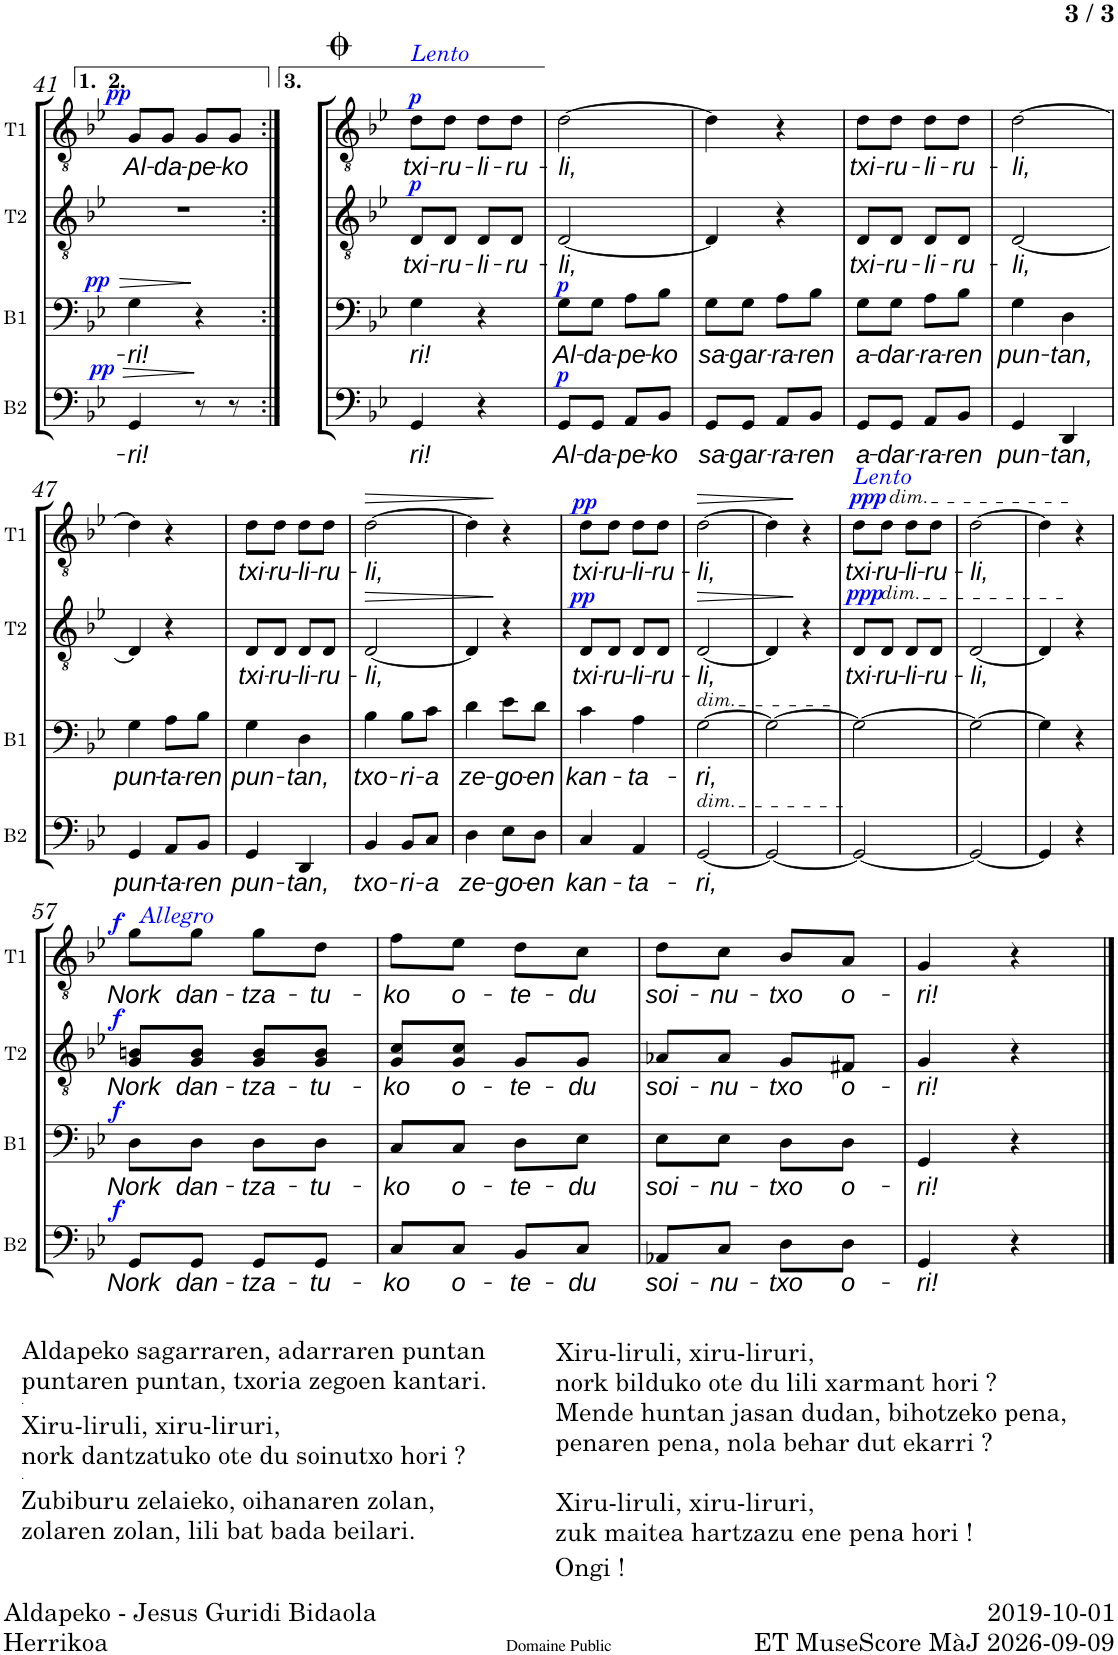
**kern	**text	**dynam	**kern	**text	**dynam	**kern	**text	**dynam	**kern	**text	**dynam
*part4	*part4	*part4	*part3	*part3	*part3	*part2	*part2	*part2	*part1	*part1	*part1
*staff4	*staff4	*staff4	*staff3	*staff3	*staff3	*staff2	*staff2	*staff2	*staff1	*staff1	*staff1
*I"Basse	*	*	*I"Baryton	*	*	*I"Ténor 2	*	*	*I"Ténor 1	*	*
*I'B2	*	*	*I'B1	*	*	*I'T2	*	*	*I'T1	*	*
!!LO:PB:g=z
*clefF4	*	*	*clefF4	*	*	*clefGv2	*	*	*clefGv2	*	*
*k[b-e-]	*	*	*k[b-e-]	*	*	*k[b-e-]	*	*	*k[b-e-]	*	*
*M2/4	*	*	*M2/4	*	*	*M2/4	*	*	*M2/4	*	*
=41	=41	=41	=41	=41	=41	=41	=41	=41	=41	=41	=41
!	!LO:LY:b	!LO:DY:a	!	!LO:LY:b	!LO:DY:a	!	!	!	!	!LO:LY:b	!LO:DY:a
4GG/	-ri!	pp	4G\	-ri!	pp	2r	.	.	8G/L	Al-	pp
!	!	!	!	!	!	!	!	!	!	!LO:LY:b	!
.	.	.	.	.	.	.	.	.	8G/J	-da-	.
!	!	!	!	!	!	!	!	!	!	!LO:LY:b	!
8r	.	.	4r	.	.	.	.	.	8G/L	-pe-	.
!	!	!	!	!	!	!	!	!	!	!LO:LY:b	!
8r	.	.	.	.	.	.	.	.	8G/J	-ko	.
=42:|!	=42:|!	=42:|!	=42:|!	=42:|!	=42:|!	=42:|!	=42:|!	=42:|!	=42:|!	=42:|!	=42:|!
!	!	!	!	!	!	!	!	!	!LO:TX:a:i:color=#0000FF:t=Lento	!	!
!	!LO:LY:b	!	!	!LO:LY:b	!	!	!LO:LY:b	!LO:DY:a	!	!LO:LY:b	!LO:DY:a
4GG/	-ri!	.	4G\	-ri!	.	8D/L	txi-	p	8d\L	txi-	p
!	!	!	!	!	!	!	!LO:LY:b	!	!	!LO:LY:b	!
.	.	.	.	.	.	8D/J	-ru-	.	8d\J	-ru-	.
!	!	!	!	!	!	!	!LO:LY:b	!	!	!LO:LY:b	!
4r	.	.	4r	.	.	8D/L	-li-	.	8d\L	-li-	.
!	!	!	!	!	!	!	!LO:LY:b	!	!	!LO:LY:b	!
.	.	.	.	.	.	8D/J	-ru-	.	8d\J	-ru-	.
=43	=43	=43	=43	=43	=43	=43	=43	=43	=43	=43	=43
!	!LO:LY:b	!LO:DY:a	!	!LO:LY:b	!LO:DY:a	!	!LO:LY:b	!	!	!LO:LY:b	!
8GG/L	Al-	p	8G\L	Al-	p	[2D/	-li,	.	[2d\	-li,	.
!	!LO:LY:b	!	!	!LO:LY:b	!	!	!	!	!	!	!
8GG/J	-da-	.	8G\J	-da-	.	.	.	.	.	.	.
!	!LO:LY:b	!	!	!LO:LY:b	!	!	!	!	!	!	!
8AA/L	-pe-	.	8A\L	-pe-	.	.	.	.	.	.	.
!	!LO:LY:b	!	!	!LO:LY:b	!	!	!	!	!	!	!
8BB-/J	-ko	.	8B-\J	-ko	.	.	.	.	.	.	.
=44	=44	=44	=44	=44	=44	=44	=44	=44	=44	=44	=44
!	!LO:LY:b	!	!	!LO:LY:b	!	!	!	!	!	!	!
8GG/L	sa-	.	8G\L	sa-	.	4D/]	.	.	4d\]	.	.
!	!LO:LY:b	!	!	!LO:LY:b	!	!	!	!	!	!	!
8GG/J	-gar-	.	8G\J	-gar-	.	.	.	.	.	.	.
!	!LO:LY:b	!	!	!LO:LY:b	!	!	!	!	!	!	!
8AA/L	-ra-	.	8A\L	-ra-	.	4r	.	.	4r	.	.
!	!LO:LY:b	!	!	!LO:LY:b	!	!	!	!	!	!	!
8BB-/J	-ren	.	8B-\J	-ren	.	.	.	.	.	.	.
=45	=45	=45	=45	=45	=45	=45	=45	=45	=45	=45	=45
!	!LO:LY:b	!	!	!LO:LY:b	!	!	!LO:LY:b	!	!	!LO:LY:b	!
8GG/L	a-	.	8G\L	a-	.	8D/L	txi-	.	8d\L	txi-	.
!	!LO:LY:b	!	!	!LO:LY:b	!	!	!LO:LY:b	!	!	!LO:LY:b	!
8GG/J	-dar-	.	8G\J	-dar-	.	8D/J	-ru-	.	8d\J	-ru-	.
!	!LO:LY:b	!	!	!LO:LY:b	!	!	!LO:LY:b	!	!	!LO:LY:b	!
8AA/L	-ra-	.	8A\L	-ra-	.	8D/L	-li-	.	8d\L	-li-	.
!	!LO:LY:b	!	!	!LO:LY:b	!	!	!LO:LY:b	!	!	!LO:LY:b	!
8BB-/J	-ren	.	8B-\J	-ren	.	8D/J	-ru-	.	8d\J	-ru-	.
=46	=46	=46	=46	=46	=46	=46	=46	=46	=46	=46	=46
!	!LO:LY:b	!	!	!LO:LY:b	!	!	!LO:LY:b	!	!	!LO:LY:b	!
4GG/	pun-	.	4G\	pun-	.	[2D/	-li,	.	[2d\	-li,	.
!	!LO:LY:b	!	!	!LO:LY:b	!	!	!	!	!	!	!
4DD/	-tan,	.	4D\	-tan,	.	.	.	.	.	.	.
!!LO:LB:g=z
=47	=47	=47	=47	=47	=47	=47	=47	=47	=47	=47	=47
!	!LO:LY:b	!	!	!LO:LY:b	!	!	!	!	!	!	!
4GG/	pun-	.	4G\	pun-	.	4D/]	.	.	4d\]	.	.
!	!LO:LY:b	!	!	!LO:LY:b	!	!	!	!	!	!	!
8AA/L	-ta-	.	8A\L	-ta-	.	4r	.	.	4r	.	.
!	!LO:LY:b	!	!	!LO:LY:b	!	!	!	!	!	!	!
8BB-/J	-ren	.	8B-\J	-ren	.	.	.	.	.	.	.
=48	=48	=48	=48	=48	=48	=48	=48	=48	=48	=48	=48
!	!LO:LY:b	!	!	!LO:LY:b	!	!	!LO:LY:b	!	!	!LO:LY:b	!
4GG/	pun-	.	4G\	pun-	.	8D/L	txi-	.	8d\L	txi-	.
!	!	!	!	!	!	!	!LO:LY:b	!	!	!LO:LY:b	!
.	.	.	.	.	.	8D/J	-ru-	.	8d\J	-ru-	.
!	!LO:LY:b	!	!	!LO:LY:b	!	!	!LO:LY:b	!	!	!LO:LY:b	!
4DD/	-tan,	.	4D\	-tan,	.	8D/L	-li-	.	8d\L	-li-	.
!	!	!	!	!	!	!	!LO:LY:b	!	!	!LO:LY:b	!
.	.	.	.	.	.	8D/J	-ru-	.	8d\J	-ru-	.
=49	=49	=49	=49	=49	=49	=49	=49	=49	=49	=49	=49
!	!LO:LY:b	!	!	!LO:LY:b	!	!	!LO:LY:b	!LO:HP:b	!	!LO:LY:b	!LO:HP:b
4BB-/	txo-	.	4B-\	txo-	.	[2D/	-li,	>	[2d\	-li,	>
!	!LO:LY:b	!	!	!LO:LY:b	!	!	!	!	!	!	!
8BB-/L	-ri-	.	8B-\L	-ri-	.	.	.	.	.	.	.
!	!LO:LY:b	!	!	!LO:LY:b	!	!	!	!	!	!	!
8C/J	-a	.	8c\J	-a	.	.	.	.	.	.	.
=50	=50	=50	=50	=50	=50	=50	=50	=50	=50	=50	=50
!	!LO:LY:b	!	!	!LO:LY:b	!	!	!	!	!	!	!
4D\	ze-	.	4d\	ze-	.	4D/]	.	.	4d\]	.	.
!	!LO:LY:b	!	!	!LO:LY:b	!	!	!	!	!	!	!
8E-\L	-go-	.	8e-\L	-go-	.	4r	.	]	4r	.	]
!	!LO:LY:b	!	!	!LO:LY:b	!	!	!	!	!	!	!
8D\J	-en	.	8d\J	-en	.	.	.	.	.	.	.
=51	=51	=51	=51	=51	=51	=51	=51	=51	=51	=51	=51
!	!LO:LY:b	!	!	!LO:LY:b	!	!	!LO:LY:b	!LO:DY:a	!	!LO:LY:b	!LO:DY:a
4C/	kan-	.	4c\	kan-	.	8D/L	txi-	pp	8d\L	txi-	pp
!	!	!	!	!	!	!	!LO:LY:b	!	!	!LO:LY:b	!
.	.	.	.	.	.	8D/J	-ru-	.	8d\J	-ru-	.
!	!LO:LY:b	!	!	!LO:LY:b	!	!	!LO:LY:b	!	!	!LO:LY:b	!
4AA/	-ta-	.	4A\	-ta-	.	8D/L	-li-	.	8d\L	-li-	.
!	!	!	!	!	!	!	!LO:LY:b	!	!	!LO:LY:b	!
.	.	.	.	.	.	8D/J	-ru-	.	8d\J	-ru-	.
=52	=52	=52	=52	=52	=52	=52	=52	=52	=52	=52	=52
!	!	!	!LO:TX:a:i:t=dim.	!	!	!	!	!	!	!	!
!LO:TX:a:i:t=dim.	!	!	!	!	!	!	!	!	!	!	!
!	!LO:LY:b	!	!	!LO:LY:b	!	!	!LO:LY:b	!LO:HP:b	!	!LO:LY:b	!LO:HP:b
[2GG/	-ri,	.	[2G\	-ri,	.	[2D/	-li,	>	[2d\	-li,	>
=53	=53	=53	=53	=53	=53	=53	=53	=53	=53	=53	=53
2GG/_	.	.	2G\_	.	.	4D/]	.	.	4d\]	.	.
.	.	.	.	.	.	4r	.	]	4r	.	]
=54	=54	=54	=54	=54	=54	=54	=54	=54	=54	=54	=54
!	!	!	!	!	!	!	!	!	!LO:TX:a:i:color=#0000FF:t=Lento	!	!
!	!	!	!	!	!	!	!	!	!LO:TX:a:i:t=dim.	!	!
!	!	!	!	!	!	!LO:TX:a:i:t=dim.	!	!	!	!	!
!	!	!	!	!	!	!	!LO:LY:b	!LO:DY:a	!	!LO:LY:b	!LO:DY:a
2GG/_	.	.	2G\_	.	.	8D/L	txi-	ppp	8d\L	txi-	ppp
!	!	!	!	!	!	!	!LO:LY:b	!	!	!LO:LY:b	!
.	.	.	.	.	.	8D/J	-ru-	.	8d\J	-ru-	.
!	!	!	!	!	!	!	!LO:LY:b	!	!	!LO:LY:b	!
.	.	.	.	.	.	8D/L	-li-	.	8d\L	-li-	.
!	!	!	!	!	!	!	!LO:LY:b	!	!	!LO:LY:b	!
.	.	.	.	.	.	8D/J	-ru-	.	8d\J	-ru-	.
=55	=55	=55	=55	=55	=55	=55	=55	=55	=55	=55	=55
!	!	!	!	!	!	!	!LO:LY:b	!	!	!LO:LY:b	!
2GG/_	.	.	2G\_	.	.	[2D/	-li,	.	[2d\	-li,	.
=56	=56	=56	=56	=56	=56	=56	=56	=56	=56	=56	=56
4GG/]	.	.	4G\]	.	.	4D/]	.	.	4d\]	.	.
4r	.	.	4r	.	.	4r	.	.	4r	.	.
!!LO:LB:g=z
=57	=57	=57	=57	=57	=57	=57	=57	=57	=57	=57	=57
!	!	!	!	!	!	!	!	!	!LO:TX:a:i:color=#0000FF:t=Allegro	!	!
!	!LO:LY:b	!LO:DY:a	!	!LO:LY:b	!LO:DY:a	!	!LO:LY:b	!LO:DY:a	!	!LO:LY:b	!LO:DY:a
8GG/L	Nork	f	8D\L	Nork	f	8G/ 8Bn/L	Nork	f	8g\L	Nork	f
!	!LO:LY:b	!	!	!LO:LY:b	!	!	!LO:LY:b	!	!	!LO:LY:b	!
8GG/J	dan-	.	8D\J	dan-	.	8G/ 8B/J	dan-	.	8g\J	dan-	.
!	!LO:LY:b	!	!	!LO:LY:b	!	!	!LO:LY:b	!	!	!LO:LY:b	!
8GG/L	-tza-	.	8D\L	-tza-	.	8G/ 8B/L	-tza-	.	8g\L	-tza-	.
!	!LO:LY:b	!	!	!LO:LY:b	!	!	!LO:LY:b	!	!	!LO:LY:b	!
8GG/J	-tu-	.	8D\J	-tu-	.	8G/ 8B/J	-tu-	.	8d\J	-tu-	.
=58	=58	=58	=58	=58	=58	=58	=58	=58	=58	=58	=58
!	!LO:LY:b	!	!	!LO:LY:b	!	!	!LO:LY:b	!	!	!LO:LY:b	!
8C/L	-ko	.	8C/L	-ko	.	8G/ 8c/L	-ko	.	8f\L	-ko	.
!	!LO:LY:b	!	!	!LO:LY:b	!	!	!LO:LY:b	!	!	!LO:LY:b	!
8C/J	o-	.	8C/J	o-	.	8G/ 8c/J	o-	.	8e-\J	o-	.
!	!LO:LY:b	!	!	!LO:LY:b	!	!	!LO:LY:b	!	!	!LO:LY:b	!
8BB-/L	-te-	.	8D\L	-te-	.	8G/L	-te-	.	8d\L	-te-	.
!	!LO:LY:b	!	!	!LO:LY:b	!	!	!LO:LY:b	!	!	!LO:LY:b	!
8C/J	-du	.	8E-\J	-du	.	8G/J	-du	.	8c\J	-du	.
=59	=59	=59	=59	=59	=59	=59	=59	=59	=59	=59	=59
!	!LO:LY:b	!	!	!LO:LY:b	!	!	!LO:LY:b	!	!	!LO:LY:b	!
8AA-X/L	soi-	.	8E-\L	soi-	.	8A-X/L	soi-	.	8d\L	soi-	.
!	!LO:LY:b	!	!	!LO:LY:b	!	!	!LO:LY:b	!	!	!LO:LY:b	!
8C/J	-nu-	.	8E-\J	-nu-	.	8A-/J	-nu-	.	8c\J	-nu-	.
!	!LO:LY:b	!	!	!LO:LY:b	!	!	!LO:LY:b	!	!	!LO:LY:b	!
8D\L	-txo	.	8D\L	-txo	.	8G/L	-txo	.	8B-/L	-txo	.
!	!LO:LY:b	!	!	!LO:LY:b	!	!	!LO:LY:b	!	!	!LO:LY:b	!
8D\J	o-	.	8D\J	o-	.	8F#X/J	o-	.	8A/J	o-	.
=60	=60	=60	=60	=60	=60	=60	=60	=60	=60	=60	=60
!	!LO:LY:b	!	!	!LO:LY:b	!	!	!LO:LY:b	!	!	!LO:LY:b	!
4GG/	-ri!	.	4GG/	-ri!	.	4G/	-ri!	.	4G/	-ri!	.
4r	.	.	4r	.	.	4r	.	.	4r	.	.
==	==	==	==	==	==	==	==	==	==	==	==
*-	*-	*-	*-	*-	*-	*-	*-	*-	*-	*-	*-
